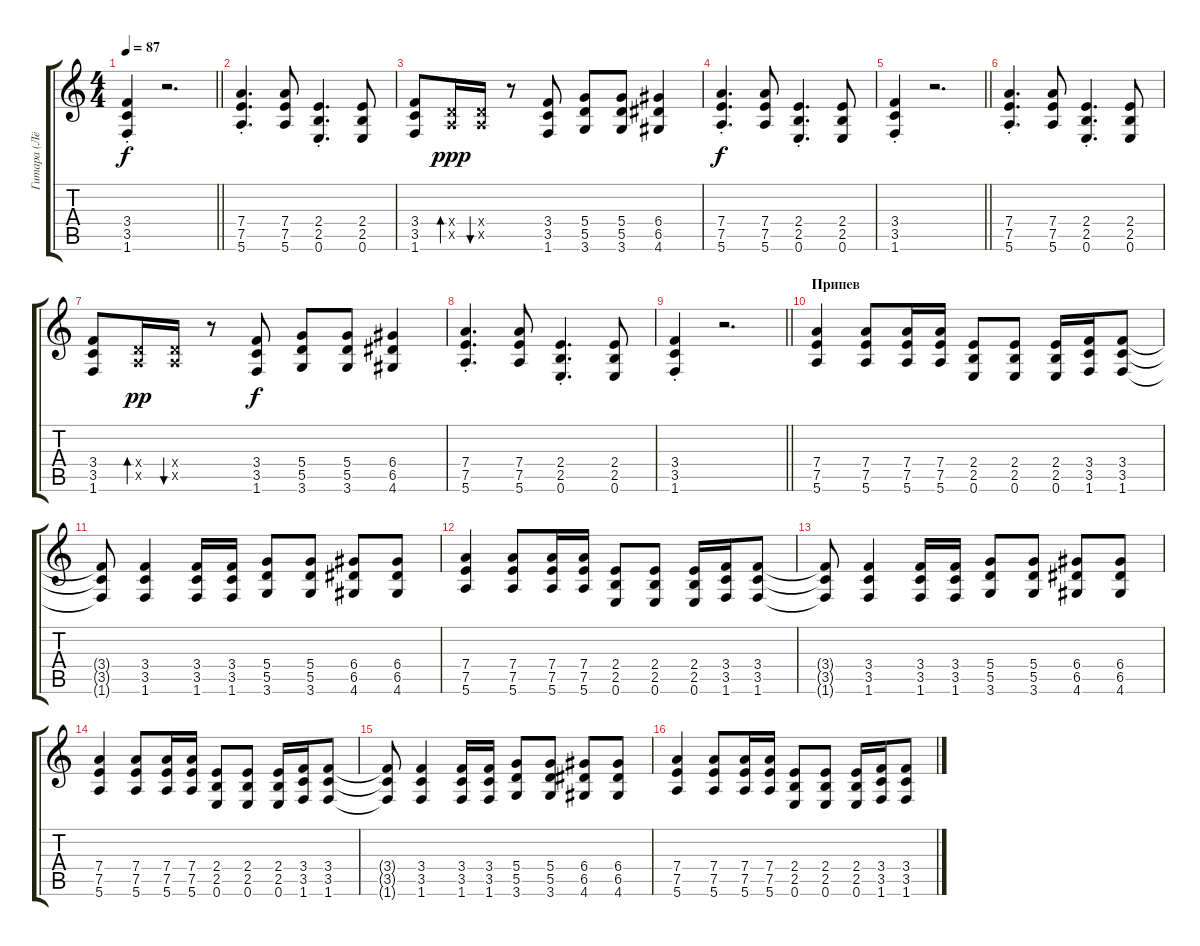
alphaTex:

\track ("Гитара (Лёгкий перегруз)" "Гитара (Лё") {instrument electricguitarclean}
\staff {score tabs}
\tuning (E4 B3 G3 D3 A2 E2) {hide}
\ts (4 4)
\tempo 87
\clef g2
\barLineRight lightlight
\ks c
(3.4{st} 3.5{st} 1.6{st}).4{dy f} r.2{d} |
(7.4{st} 7.5{st} 5.6{st}).4{d} (7.4 7.5 5.6).8 (2.4{st} 2.5{st} 0.6{st}).4{d} (2.4 2.5 0.6).8 |
(3.4 3.5 1.6).8 (0.4{x} 0.5{x}).16{bd 60 dy ppp} (0.4{x} 0.5{x}).16{bu 60} r.8 (3.4 3.5 1.6).8 (5.4 5.5 3.6).8 (5.4 5.5 3.6).8 (6.4 6.5 4.6).4 |
(7.4{st} 7.5{st} 5.6{st}).4{d dy f} (7.4 7.5 5.6).8 (2.4{st} 2.5{st} 0.6{st}).4{d} (2.4 2.5 0.6).8 |
\barLineRight lightlight
(3.4{st} 3.5{st} 1.6{st}).4 r.2{d} |
(7.4{st} 7.5{st} 5.6{st}).4{d} (7.4 7.5 5.6).8 (2.4{st} 2.5{st} 0.6{st}).4{d} (2.4 2.5 0.6).8 |
(3.4 3.5 1.6).8 (0.4{x} 0.5{x}).16{bd 60 dy pp} (0.4{x} 0.5{x}).16{bu 60} r.8 (3.4 3.5 1.6).8{dy f} (5.4 5.5 3.6).8 (5.4 5.5 3.6).8 (6.4 6.5 4.6).4 |
(7.4{st} 7.5{st} 5.6{st}).4{d} (7.4 7.5 5.6).8 (2.4{st} 2.5{st} 0.6{st}).4{d} (2.4 2.5 0.6).8 |
\barLineRight lightlight
(3.4{st} 3.5{st} 1.6{st}).4 r.2{d} |
\section ("" "Припев")
(7.4 7.5 5.6).4 (7.4 7.5 5.6).8 (7.4 7.5 5.6).16 (7.4 7.5 5.6).16 (2.4 2.5 0.6).8 (2.4 2.5 0.6).8 (2.4 2.5 0.6).16 (3.4 3.5 1.6).16 (3.4 3.5 1.6).8 |
(3.4{t} 3.5{t} 1.6{t}).8 (3.4 3.5 1.6).4 (3.4 3.5 1.6).16 (3.4 3.5 1.6).16 (5.4 5.5 3.6).8 (5.4 5.5 3.6).8 (6.4 6.5 4.6).8 (6.4 6.5 4.6).8 |
(7.4 7.5 5.6).4 (7.4 7.5 5.6).8 (7.4 7.5 5.6).16 (7.4 7.5 5.6).16 (2.4 2.5 0.6).8 (2.4 2.5 0.6).8 (2.4 2.5 0.6).16 (3.4 3.5 1.6).16 (3.4 3.5 1.6).8 |
(3.4{t} 3.5{t} 1.6{t}).8 (3.4 3.5 1.6).4 (3.4 3.5 1.6).16 (3.4 3.5 1.6).16 (5.4 5.5 3.6).8 (5.4 5.5 3.6).8 (6.4 6.5 4.6).8 (6.4 6.5 4.6).8 |
(7.4 7.5 5.6).4 (7.4 7.5 5.6).8 (7.4 7.5 5.6).16 (7.4 7.5 5.6).16 (2.4 2.5 0.6).8 (2.4 2.5 0.6).8 (2.4 2.5 0.6).16 (3.4 3.5 1.6).16 (3.4 3.5 1.6).8 |
(3.4{t} 3.5{t} 1.6{t}).8 (3.4 3.5 1.6).4 (3.4 3.5 1.6).16 (3.4 3.5 1.6).16 (5.4 5.5 3.6).8 (5.4 5.5 3.6).8 (6.4 6.5 4.6).8 (6.4 6.5 4.6).8 |
(7.4 7.5 5.6).4 (7.4 7.5 5.6).8 (7.4 7.5 5.6).16 (7.4 7.5 5.6).16 (2.4 2.5 0.6).8 (2.4 2.5 0.6).8 (2.4 2.5 0.6).16 (3.4 3.5 1.6).16 (3.4 3.5 1.6).8
